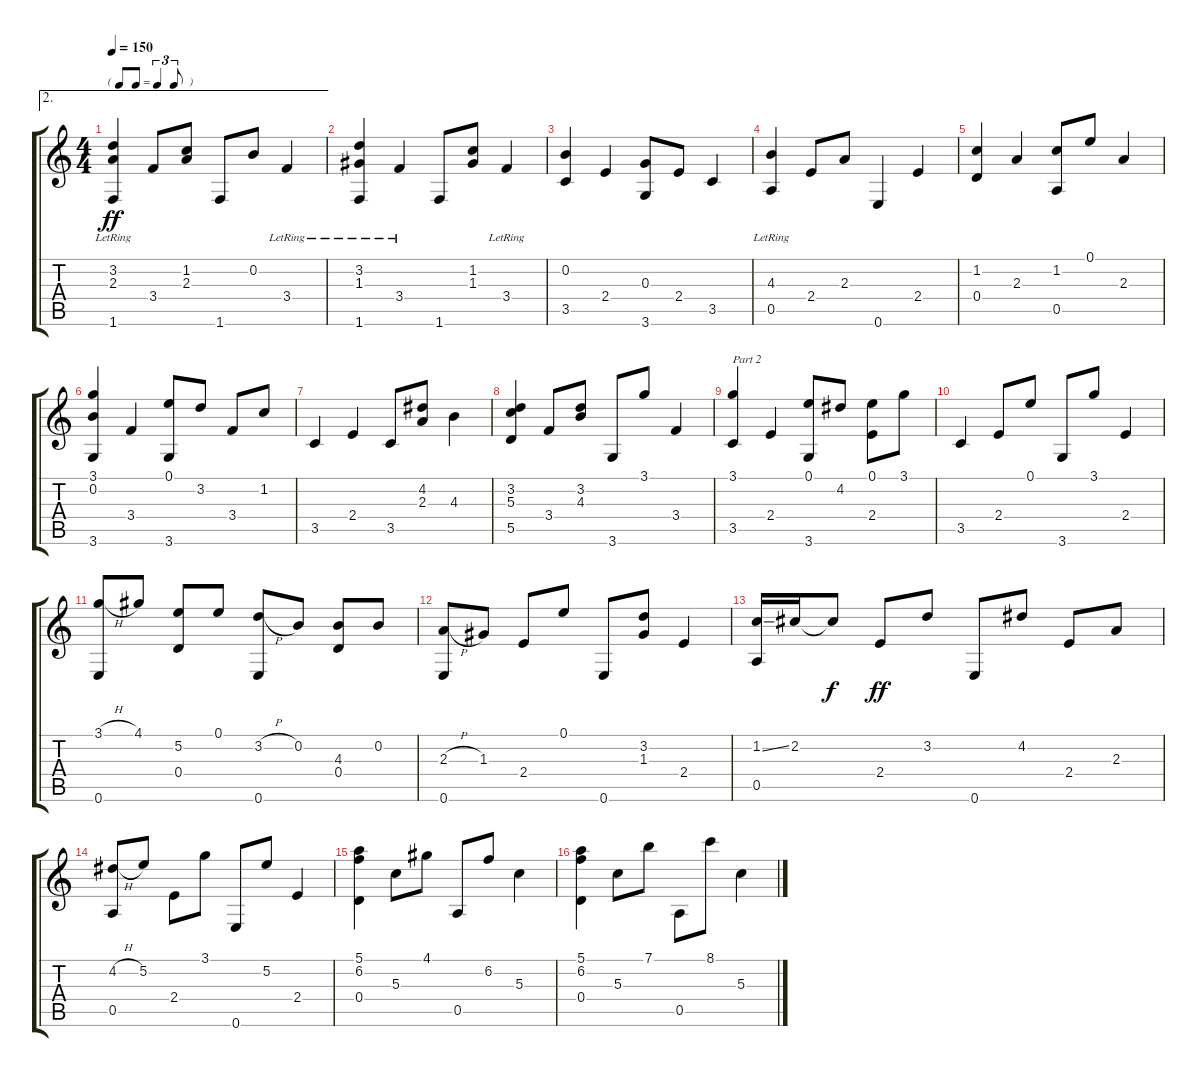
\track "" {instrument electricbasspick}
\staff {score tabs}
\tuning (E4 B3 G3 D3 A2 E2) {hide}
\ae 2
\ts (4 4)
\tf triplet8th
\tempo 150
\clef g2
\ks c
(3.2 2.3 1.6{lr}).4{dy ff} 3.4.8 (1.2 2.3).8 1.6.8 0.2.8 3.4{lr}.4 |
(3.2 1.3 1.6{lr}).4 3.4{lr}.4 1.6.8 (1.2 1.3).8 3.4{lr}.4 |
(0.2 3.5).4 2.4.4 (0.3 3.6).8 2.4.8 3.5.4 |
(4.3 0.5{lr}).4 2.4.8 2.3.8 0.6.4 2.4.4 |
(1.2 0.4).4 2.3.4 (1.2 0.5).8 0.1.8 2.3.4 |
(3.1 0.2 3.6).4 3.4.4 (0.1 3.6).8 3.2.8 3.4.8 1.2.8 |
3.5.4 2.4.4 3.5.8 (4.2 2.3).8 4.3.4 |
(3.2 5.3 5.5).4 3.4.8 (3.2 4.3).8 3.6.8 3.1.8 3.4.4 |
(3.1 3.5).4{txt "Part 2"} 2.4.4 (0.1 3.6).8 4.2.8 (0.1 2.4).8 3.1.8 |
3.5.4 2.4.8 0.1.8 3.6.8 3.1.8 2.4.4 |
(3.1{h} 0.6).8 4.1.8 (5.2 0.4).8 0.1.8 (3.2{h} 0.6).8 0.2.8 (4.3 0.4).8 0.2.8 |
(2.3{h} 0.6).8 1.3.8 2.4.8 0.1.8 0.6.8 (3.2 1.3).8 2.4.4 |
(1.2{ss} 0.5).16 2.2.16 2.2{t}.8{dy f} 2.4.8{dy ff} 3.2.8 0.6.8 4.2.8 2.4.8 2.3.8 |
(4.2{h} 0.5).8 5.2.8 2.4.8 3.1.8 0.6.8 5.2.8 2.4.4 |
(5.1 6.2 0.4).4 5.3.8 4.1.8 0.5.8 6.2.8 5.3.4 |
(5.1 6.2 0.4).4 5.3.8 7.1.8 0.5.8 8.1.8 5.3.4
